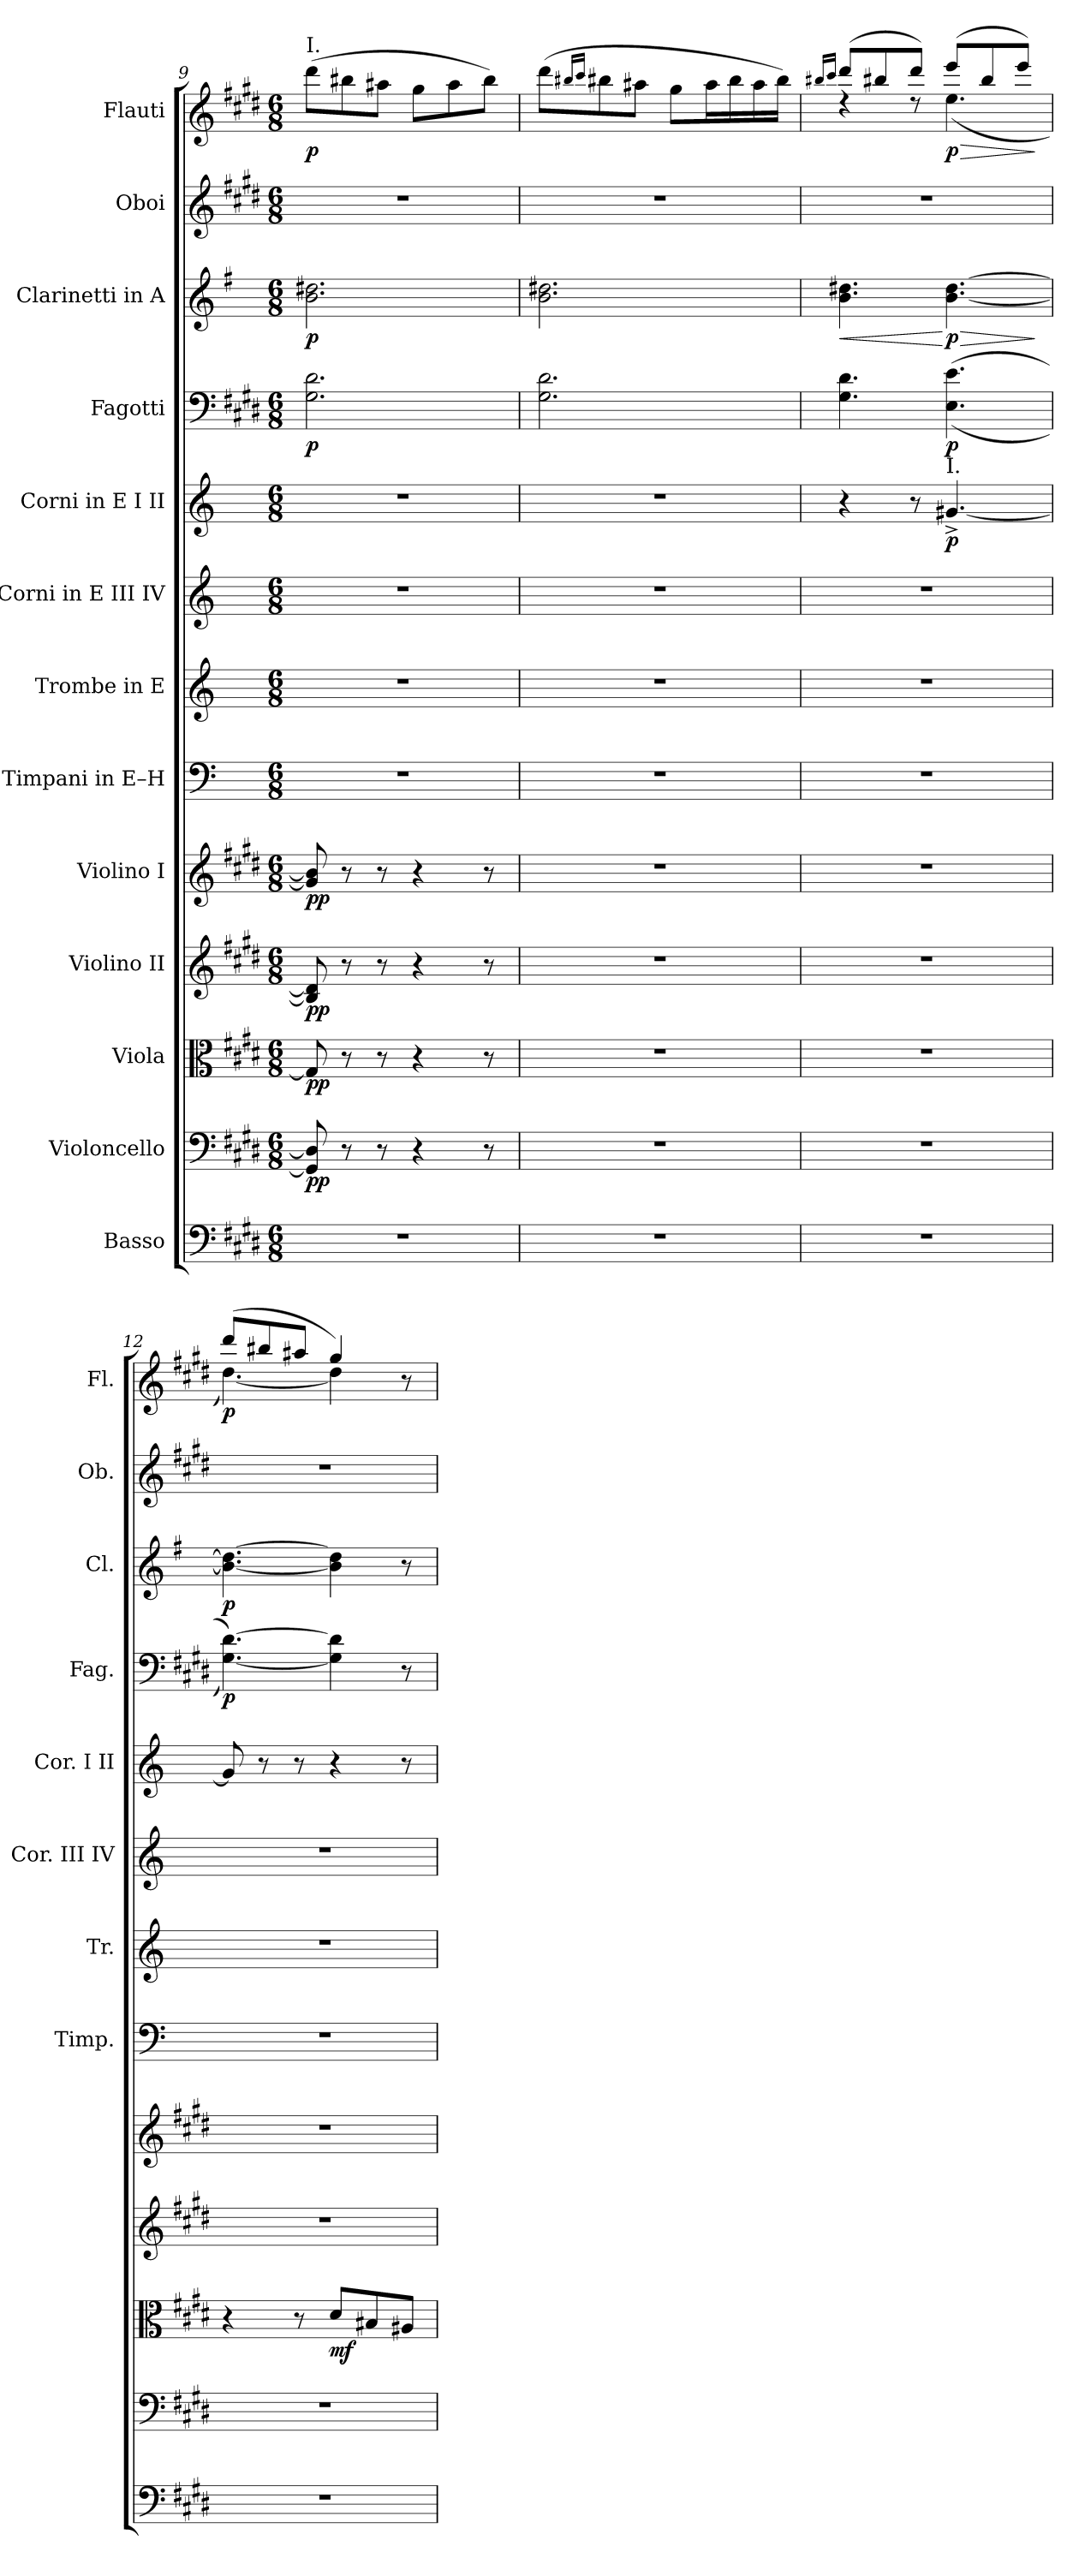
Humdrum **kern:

**kern	**kern	**dynam	**kern	**dynam	**kern	**dynam	**kern	**dynam	**kern	**kern	**kern	**kern	**dynam	**kern	**dynam	**kern	**dynam	**kern	**kern	**dynam
*part13	*part12	*part12	*part11	*part11	*part10	*part10	*part9	*part9	*part8	*part7	*part6	*part5	*part5	*part4	*part4	*part3	*part3	*part2	*part1	*part1
*staff13	*staff12	*staff12	*staff11	*staff11	*staff10	*staff10	*staff9	*staff9	*staff8	*staff7	*staff6	*staff5	*staff5	*staff4	*staff4	*staff3	*staff3	*staff2	*staff1	*staff1
*I"Basso	*I"Violoncello	*	*I"Viola	*	*I"Violino II	*	*I"Violino I	*	*I"Timpani in E–H	*I"Trombe in E	*I"Corni in E III IV	*I"Corni in E I II	*	*I"Fagotti	*	*I"Clarinetti in A	*	*I"Oboi	*I"Flauti	*
*	*	*	*	*	*	*	*	*	*I'Timp.	*I'Tr.	*I'Cor. III IV	*I'Cor. I II	*	*I'Fag.	*	*I'Cl.	*	*I'Ob.	*I'Fl.	*
*clefF4	*clefF4	*	*clefC3	*	*clefG2	*	*clefG2	*	*clefF4	*clefG2	*clefG2	*clefG2	*	*clefF4	*	*clefG2	*	*clefG2	*clefG2	*
*ITrd7c12	*	*	*	*	*	*	*	*	*	*ITrd-2c-4	*ITrd5c8	*ITrd5c8	*	*	*	*ITrd2c3	*	*	*	*
*k[f#c#g#d#]	*k[f#c#g#d#]	*	*k[f#c#g#d#]	*	*k[f#c#g#d#]	*	*k[f#c#g#d#]	*	*k[]	*k[f#c#g#d#]	*k[f#c#g#d#]	*k[f#c#g#d#]	*	*k[f#c#g#d#]	*	*k[f#c#g#d#]	*	*k[f#c#g#d#]	*k[f#c#g#d#]	*
*M6/8	*M6/8	*	*M6/8	*	*M6/8	*	*M6/8	*	*M6/8	*M6/8	*M6/8	*M6/8	*	*M6/8	*	*M6/8	*	*M6/8	*M6/8	*
=9	=9	=9	=9	=9	=9	=9	=9	=9	=9	=9	=9	=9	=9	=9	=9	=9	=9	=9	=9	=9
!	!	!	!	!	!	!	!	!	!	!	!	!	!	!	!	!	!	!	!LO:TX:a:t=I.	!
!	!	!LO:DY:b	!	!LO:DY:b	!	!LO:DY:b	!	!LO:DY:b	!	!	!	!	!	!	!LO:DY:b	!	!LO:DY:b	!	!	!LO:DY:b
2.r	8GG#/] 8D#/]	pp	8G#/]	pp	8B#/] 8d#/]	pp	8g#/] 8b#/]	pp	2.r	2.r	2.r	2.r	.	2.G#\ 2.d#\	p	2.g#\ 2.b#X\	p	2.r	(>8ddd#\L	p
.	8r	.	8r	.	8r	.	8r	.	.	.	.	.	.	.	.	.	.	.	8bb#X\	.
.	8r	.	8r	.	8r	.	8r	.	.	.	.	.	.	.	.	.	.	.	8aa#X\J	.
.	4r	.	4r	.	4r	.	4r	.	.	.	.	.	.	.	.	.	.	.	8gg#\L	.
.	.	.	.	.	.	.	.	.	.	.	.	.	.	.	.	.	.	.	8aa#\	.
.	8r	.	8r	.	8r	.	8r	.	.	.	.	.	.	.	.	.	.	.	8bb#\J)	.
=10	=10	=10	=10	=10	=10	=10	=10	=10	=10	=10	=10	=10	=10	=10	=10	=10	=10	=10	=10	=10
2.r	2.r	.	2.r	.	2.r	.	2.r	.	2.r	2.r	2.r	2.r	.	2.G#\ 2.d#\	.	2.g#\ 2.b#X\	.	2.r	(>8ddd#\L	.
.	.	.	.	.	.	.	.	.	.	.	.	.	.	.	.	.	.	.	16qbb#X/LL	.
.	.	.	.	.	.	.	.	.	.	.	.	.	.	.	.	.	.	.	16qccc#/JJ	.
.	.	.	.	.	.	.	.	.	.	.	.	.	.	.	.	.	.	.	8bb#X\	.
.	.	.	.	.	.	.	.	.	.	.	.	.	.	.	.	.	.	.	8aa#X\J	.
.	.	.	.	.	.	.	.	.	.	.	.	.	.	.	.	.	.	.	8gg#\L	.
.	.	.	.	.	.	.	.	.	.	.	.	.	.	.	.	.	.	.	16aa#\L	.
.	.	.	.	.	.	.	.	.	.	.	.	.	.	.	.	.	.	.	16bb#\	.
.	.	.	.	.	.	.	.	.	.	.	.	.	.	.	.	.	.	.	16aa#\	.
.	.	.	.	.	.	.	.	.	.	.	.	.	.	.	.	.	.	.	16bb#\JJ)	.
=11	=11	=11	=11	=11	=11	=11	=11	=11	=11	=11	=11	=11	=11	=11	=11	=11	=11	=11	=11	=11
.	.	.	.	.	.	.	.	.	.	.	.	.	.	.	.	.	.	.	16qbb#X/LL	.
.	.	.	.	.	.	.	.	.	.	.	.	.	.	.	.	.	.	.	16qccc#/JJ	.
!	!	!	!	!	!	!	!	!	!	!	!	!	!	!	!	!	!LO:HP:b	!	!	!
*	*	*	*	*	*	*	*	*	*	*	*	*	*	*	*	*	*	*	*^	*
2.r	2.r	.	2.r	.	2.r	.	2.r	.	2.r	2.r	2.r	4r	.	4.G#\ 4.d#\	.	4.g#\ 4.b#X\	<	2.r	(>8ddd#/L	4rdd	.
.	.	.	.	.	.	.	.	.	.	.	.	.	.	.	.	.	.	.	8bb#/	.	.
.	.	.	.	.	.	.	.	.	.	.	.	8r	.	.	.	.	.	.	8ddd#/J)	8rdd	.
!	!	!	!	!	!	!	!	!	!	!	!	!LO:TX:a:t=I.	!	!	!	!	!	!	!	!	!
!	!	!	!	!	!	!	!	!	!	!	!	!	!LO:DY:b	!	!LO:DY:b	!	!LO:HP:n=1:b	!	!	!	!LO:HP:b
!	!	!	!	!	!	!	!	!	!	!	!	!	!	!	!	!	!LO:DY:n=1:b	!	!	!	!LO:DY:n=1:b
.	.	.	.	.	.	.	.	.	.	.	.	[4.B#X^/	p	(<(>4.E\ 4.e\	p	[4.g#\ [4.b#\	[ > p	.	(>8eee/L	(<4.ee\	> p
.	.	.	.	.	.	.	.	.	.	.	.	.	.	.	.	.	.	.	8bb#/	.	.
.	.	.	.	.	.	.	.	.	.	.	.	.	.	.	.	.	.	.	8eee/J)	.	.
*	*	*	*	*	*	*	*	*	*	*	*	*	*	*	*	*	*	*	*v	*v	*
.	.	.	.	.	.	.	.	.	.	.	.	.	.	.	.	.	]	.	.	]
=12	=12	=12	=12	=12	=12	=12	=12	=12	=12	=12	=12	=12	=12	=12	=12	=12	=12	=12	=12	=12
*	*	*	*	*	*	*	*	*	*	*	*	*	*	*	*	*	*	*	*^	*
!	!	!	!	!	!	!	!	!	!	!	!	!	!	!	!LO:DY:b	!	!LO:DY:b	!	!	!	!LO:DY:b
2.r	2.r	.	4r	.	2.r	.	2.r	.	2.r	2.r	2.r	8B#/]	.	[4.G#\ [4.d#\))	p	4.g#\_ 4.b#\_	p	2.r	(>8ddd#/L	[4.dd#\)	p
.	.	.	.	.	.	.	.	.	.	.	.	8r	.	.	.	.	.	.	8bb#X/	.	.
.	.	.	8r	.	.	.	.	.	.	.	.	8r	.	.	.	.	.	.	8aa#X/J	.	.
!	!	!	!	!LO:DY:b	!	!	!	!	!	!	!	!	!	!	!	!	!	!	!	!	!
.	.	.	8d#/L	mf	.	.	.	.	.	.	.	4r	.	4G#\] 4d#\]	.	4g#\] 4b#\]	.	.	4gg#/)	4dd#\]	.
.	.	.	8B#X/	.	.	.	.	.	.	.	.	.	.	.	.	.	.	.	.	.	.
.	.	.	8A#X/J	.	.	.	.	.	.	.	.	8r	.	8r	.	8r	.	.	8r	8ryy	.
*	*	*	*	*	*	*	*	*	*	*	*	*	*	*	*	*	*	*	*v	*v	*
=	=	=	=	=	=	=	=	=	=	=	=	=	=	=	=	=	=	=	=	=
*-	*-	*-	*-	*-	*-	*-	*-	*-	*-	*-	*-	*-	*-	*-	*-	*-	*-	*-	*-	*-
